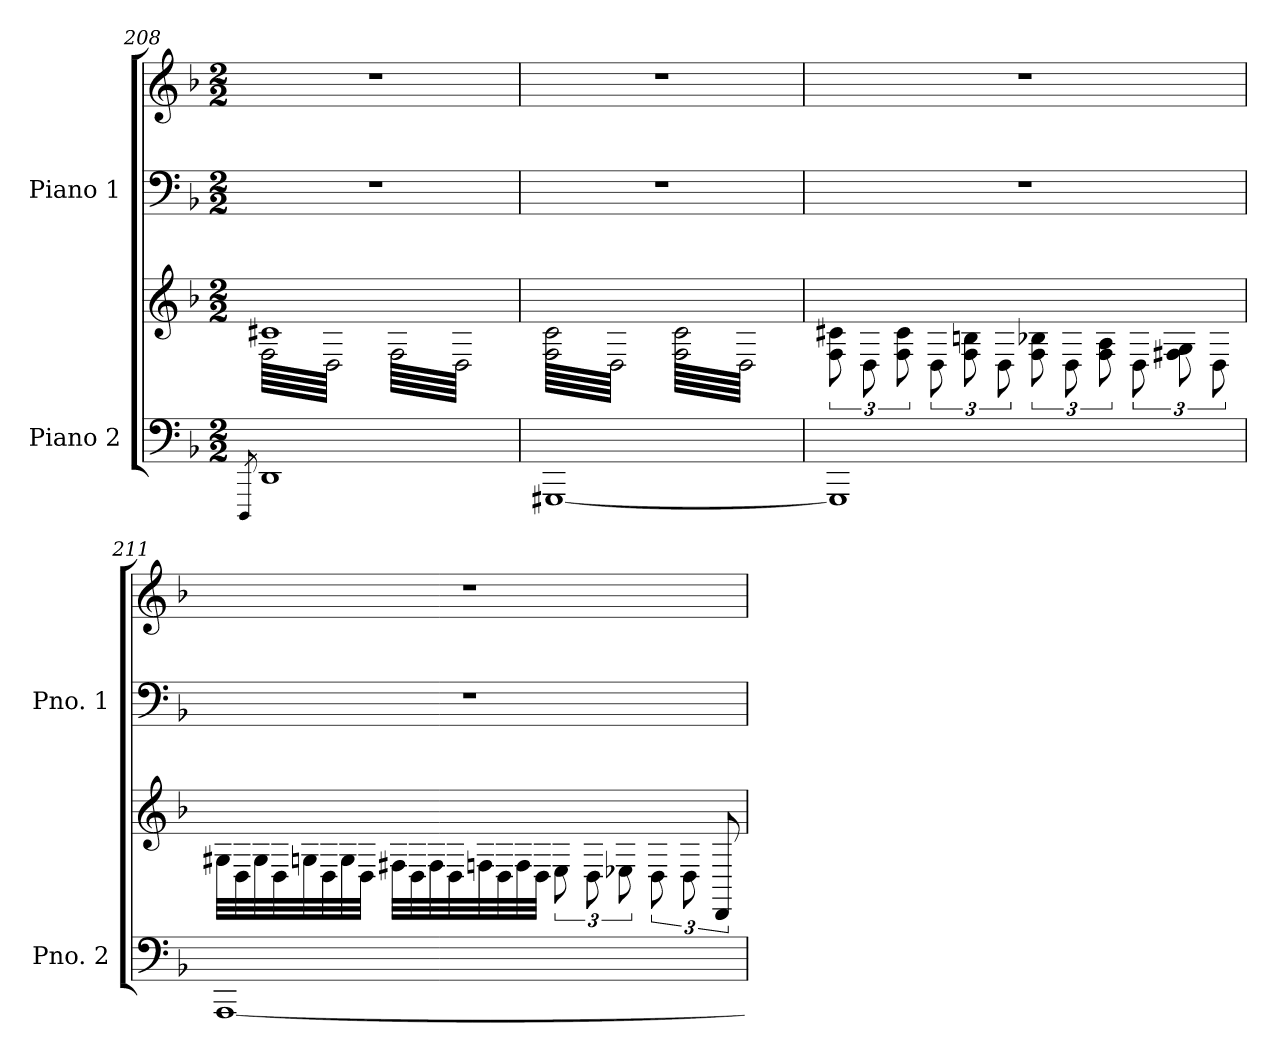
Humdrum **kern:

**kern	**kern	**kern	**kern
*part2	*part2	*part1	*part1
*staff4	*staff3	*staff2	*staff1
*I"Piano 2	*	*I"Piano 1	*
*I'Pno. 2	*	*I'Pno. 1	*
*clefF4	*clefG2	*clefF4	*clefG2
*k[b-]	*k[b-]	*k[b-]	*k[b-]
*M2/2	*M2/2	*M2/2	*M2/2
=208	=208	=208	=208
8qDDD/	.	.	.
*	*^	*	*
*	*tremolo	*	*	*
1DD	1c#X	64F\LLLL	1r	1r
.	.	64D\	.	.
.	.	64F\	.	.
.	.	64D\	.	.
.	.	64F\	.	.
.	.	64D\	.	.
.	.	64F\	.	.
.	.	64D\	.	.
.	.	64F\	.	.
.	.	64D\	.	.
.	.	64F\	.	.
.	.	64D\	.	.
.	.	64F\	.	.
.	.	64D\	.	.
.	.	64F\	.	.
.	.	64D\	.	.
.	.	64F\	.	.
.	.	64D\	.	.
.	.	64F\	.	.
.	.	64D\	.	.
.	.	64F\	.	.
.	.	64D\	.	.
.	.	64F\	.	.
.	.	64D\	.	.
.	.	64F\	.	.
.	.	64D\	.	.
.	.	64F\	.	.
.	.	64D\	.	.
.	.	64F\	.	.
.	.	64D\	.	.
.	.	64F\	.	.
.	.	64D\JJJJ	.	.
.	.	64F\LLLL	.	.
.	.	64D\	.	.
.	.	64F\	.	.
.	.	64D\	.	.
.	.	64F\	.	.
.	.	64D\	.	.
.	.	64F\	.	.
.	.	64D\	.	.
.	.	64F\	.	.
.	.	64D\	.	.
.	.	64F\	.	.
.	.	64D\	.	.
.	.	64F\	.	.
.	.	64D\	.	.
.	.	64F\	.	.
.	.	64D\	.	.
.	.	64F\	.	.
.	.	64D\	.	.
.	.	64F\	.	.
.	.	64D\	.	.
.	.	64F\	.	.
.	.	64D\	.	.
.	.	64F\	.	.
.	.	64D\	.	.
.	.	64F\	.	.
.	.	64D\	.	.
.	.	64F\	.	.
.	.	64D\	.	.
.	.	64F\	.	.
.	.	64D\	.	.
.	.	64F\	.	.
.	.	64D\JJJJ	.	.
*	*v	*v	*	*
=209	=209	=209	=209
[1GGG#X	64F\ 64c\LLLL	1r	1r
.	64D\	.	.
.	64F\ 64c\	.	.
.	64D\	.	.
.	64F\ 64c\	.	.
.	64D\	.	.
.	64F\ 64c\	.	.
.	64D\	.	.
.	64F\ 64c\	.	.
.	64D\	.	.
.	64F\ 64c\	.	.
.	64D\	.	.
.	64F\ 64c\	.	.
.	64D\	.	.
.	64F\ 64c\	.	.
.	64D\	.	.
.	64F\ 64c\	.	.
.	64D\	.	.
.	64F\ 64c\	.	.
.	64D\	.	.
.	64F\ 64c\	.	.
.	64D\	.	.
.	64F\ 64c\	.	.
.	64D\	.	.
.	64F\ 64c\	.	.
.	64D\	.	.
.	64F\ 64c\	.	.
.	64D\	.	.
.	64F\ 64c\	.	.
.	64D\	.	.
.	64F\ 64c\	.	.
.	64D\JJJJ	.	.
.	64F\ 64c\LLLL	.	.
.	64D\	.	.
.	64F\ 64c\	.	.
.	64D\	.	.
.	64F\ 64c\	.	.
.	64D\	.	.
.	64F\ 64c\	.	.
.	64D\	.	.
.	64F\ 64c\	.	.
.	64D\	.	.
.	64F\ 64c\	.	.
.	64D\	.	.
.	64F\ 64c\	.	.
.	64D\	.	.
.	64F\ 64c\	.	.
.	64D\	.	.
.	64F\ 64c\	.	.
.	64D\	.	.
.	64F\ 64c\	.	.
.	64D\	.	.
.	64F\ 64c\	.	.
.	64D\	.	.
.	64F\ 64c\	.	.
.	64D\	.	.
.	64F\ 64c\	.	.
.	64D\	.	.
.	64F\ 64c\	.	.
.	64D\	.	.
.	64F\ 64c\	.	.
.	64D\	.	.
.	64F\ 64c\	.	.
.	64D\JJJJ	.	.
*	*Xtremolo	*	*
!!LO:LB:g=z
=210	=210	=210	=210
1GGG#]	12F\@@96@@ 12c#X\@@96@@	1r	1r
.	.	.	.
.	.	.	.
.	.	.	.
.	.	.	.
.	.	.	.
.	.	.	.
.	.	.	.
.	.	.	.
.	.	.	.
.	.	.	.
.	12D@@96@@\	.	.
.	.	.	.
.	.	.	.
.	.	.	.
.	.	.	.
.	.	.	.
.	.	.	.
.	.	.	.
.	.	.	.
.	.	.	.
.	12F\@@96@@ 12c#\@@96@@	.	.
.	.	.	.
.	.	.	.
.	.	.	.
.	.	.	.
.	.	.	.
.	.	.	.
.	.	.	.
.	.	.	.
.	.	.	.
.	.	.	.
.	12D@@96@@\	.	.
.	.	.	.
.	.	.	.
.	.	.	.
.	.	.	.
.	.	.	.
.	.	.	.
.	.	.	.
.	12F\@@96@@ 12Bn\@@96@@	.	.
.	.	.	.
.	.	.	.
.	.	.	.
.	.	.	.
.	.	.	.
.	.	.	.
.	.	.	.
.	12D@@96@@\	.	.
.	.	.	.
.	.	.	.
.	.	.	.
.	.	.	.
.	.	.	.
.	.	.	.
.	.	.	.
.	12F\@@96@@ 12B-X\@@96@@	.	.
.	.	.	.
.	.	.	.
.	.	.	.
.	.	.	.
.	.	.	.
.	.	.	.
.	.	.	.
.	12D@@96@@\	.	.
.	.	.	.
.	.	.	.
.	.	.	.
.	.	.	.
.	.	.	.
.	.	.	.
.	.	.	.
.	12F\@@96@@ 12A\@@96@@	.	.
.	.	.	.
.	.	.	.
.	.	.	.
.	.	.	.
.	.	.	.
.	.	.	.
.	.	.	.
.	12D@@96@@\	.	.
.	.	.	.
.	.	.	.
.	.	.	.
.	.	.	.
.	.	.	.
.	.	.	.
.	.	.	.
.	12F#X\@@96@@ 12G\@@96@@	.	.
.	.	.	.
.	.	.	.
.	.	.	.
.	.	.	.
.	.	.	.
.	.	.	.
.	.	.	.
.	12D@@96@@\	.	.
.	.	.	.
.	.	.	.
.	.	.	.
.	.	.	.
.	.	.	.
.	.	.	.
.	.	.	.
=211	=211	=211	=211
[1AAA	32G#X\LLL	1r	1r
.	.	.	.
.	.	.	.
.	32D\	.	.
.	.	.	.
.	.	.	.
.	32G#\	.	.
.	.	.	.
.	32D\	.	.
.	32Gn\	.	.
.	32D\	.	.
.	32G\	.	.
.	32D\JJJ	.	.
.	32F#X\LLL	.	.
.	32D\	.	.
.	32F#\	.	.
.	32D\	.	.
.	32Fn\	.	.
.	32D\	.	.
.	32F\	.	.
.	32D\JJJ	.	.
.	12E@@96@@\	.	.
.	.	.	.
.	.	.	.
.	.	.	.
.	.	.	.
.	.	.	.
.	.	.	.
.	.	.	.
.	12D@@96@@\	.	.
.	.	.	.
.	.	.	.
.	.	.	.
.	.	.	.
.	.	.	.
.	.	.	.
.	.	.	.
.	12E-X@@96@@\	.	.
.	.	.	.
.	.	.	.
.	.	.	.
.	.	.	.
.	.	.	.
.	.	.	.
.	.	.	.
.	12D@@96@@\	.	.
.	.	.	.
.	.	.	.
.	.	.	.
.	.	.	.
.	.	.	.
.	.	.	.
.	.	.	.
.	12D@@96@@\	.	.
.	.	.	.
.	.	.	.
.	.	.	.
.	.	.	.
.	.	.	.
.	.	.	.
.	.	.	.
.	12DD@@96@@/	.	.
.	.	.	.
.	.	.	.
.	.	.	.
.	.	.	.
.	.	.	.
.	.	.	.
.	.	.	.
.	.	.	.
.	.	.	.
.	.	.	.
.	.	.	.
.	.	.	.
.	.	.	.
.	.	.	.
.	.	.	.
=	=	=	=
*-	*-	*-	*-
